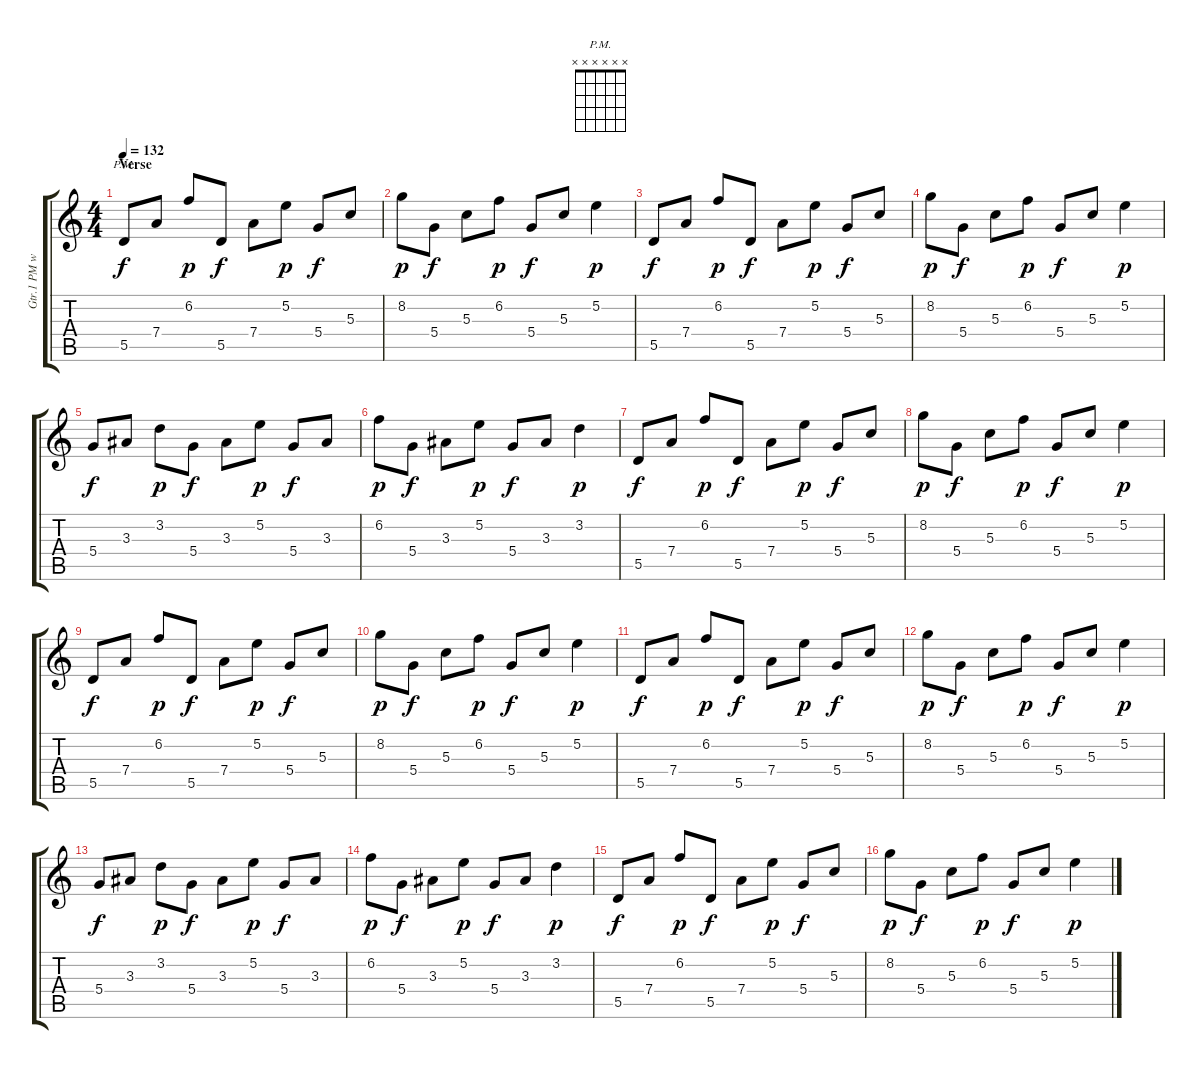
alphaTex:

\track ("Gtr.1 PM w/Clean tone + delay" "Gtr.1 PM w") {instrument electricguitarmuted}
\staff {score tabs}
\tuning (E4 B3 G3 D3 A2 E2) {hide}
\chord ("P.M." x x x x x x) {firstfret 0}
\ts (4 4)
\section ("" "Verse")
\tempo 132
\clef g2
\ks c
5.5.8{ch "P.M." dy f} 7.4.8 6.2.8{dy p} 5.5.8{dy f} 7.4.8 5.2.8{dy p} 5.4.8{dy f} 5.3.8 |
8.2.8{dy p} 5.4.8{dy f} 5.3.8 6.2.8{dy p} 5.4.8{dy f} 5.3.8 5.2.4{dy p} |
5.5.8{dy f} 7.4.8 6.2.8{dy p} 5.5.8{dy f} 7.4.8 5.2.8{dy p} 5.4.8{dy f} 5.3.8 |
8.2.8{dy p} 5.4.8{dy f} 5.3.8 6.2.8{dy p} 5.4.8{dy f} 5.3.8 5.2.4{dy p} |
5.4.8{dy f} 3.3.8 3.2.8{dy p} 5.4.8{dy f} 3.3.8 5.2.8{dy p} 5.4.8{dy f} 3.3.8 |
6.2.8{dy p} 5.4.8{dy f} 3.3.8 5.2.8{dy p} 5.4.8{dy f} 3.3.8 3.2.4{dy p} |
5.5.8{dy f} 7.4.8 6.2.8{dy p} 5.5.8{dy f} 7.4.8 5.2.8{dy p} 5.4.8{dy f} 5.3.8 |
8.2.8{dy p} 5.4.8{dy f} 5.3.8 6.2.8{dy p} 5.4.8{dy f} 5.3.8 5.2.4{dy p} |
5.5.8{dy f} 7.4.8 6.2.8{dy p} 5.5.8{dy f} 7.4.8 5.2.8{dy p} 5.4.8{dy f} 5.3.8 |
8.2.8{dy p} 5.4.8{dy f} 5.3.8 6.2.8{dy p} 5.4.8{dy f} 5.3.8 5.2.4{dy p} |
5.5.8{dy f} 7.4.8 6.2.8{dy p} 5.5.8{dy f} 7.4.8 5.2.8{dy p} 5.4.8{dy f} 5.3.8 |
8.2.8{dy p} 5.4.8{dy f} 5.3.8 6.2.8{dy p} 5.4.8{dy f} 5.3.8 5.2.4{dy p} |
5.4.8{dy f} 3.3.8 3.2.8{dy p} 5.4.8{dy f} 3.3.8 5.2.8{dy p} 5.4.8{dy f} 3.3.8 |
6.2.8{dy p} 5.4.8{dy f} 3.3.8 5.2.8{dy p} 5.4.8{dy f} 3.3.8 3.2.4{dy p} |
5.5.8{dy f} 7.4.8 6.2.8{dy p} 5.5.8{dy f} 7.4.8 5.2.8{dy p} 5.4.8{dy f} 5.3.8 |
8.2.8{dy p} 5.4.8{dy f} 5.3.8 6.2.8{dy p} 5.4.8{dy f} 5.3.8 5.2.4{dy p}
